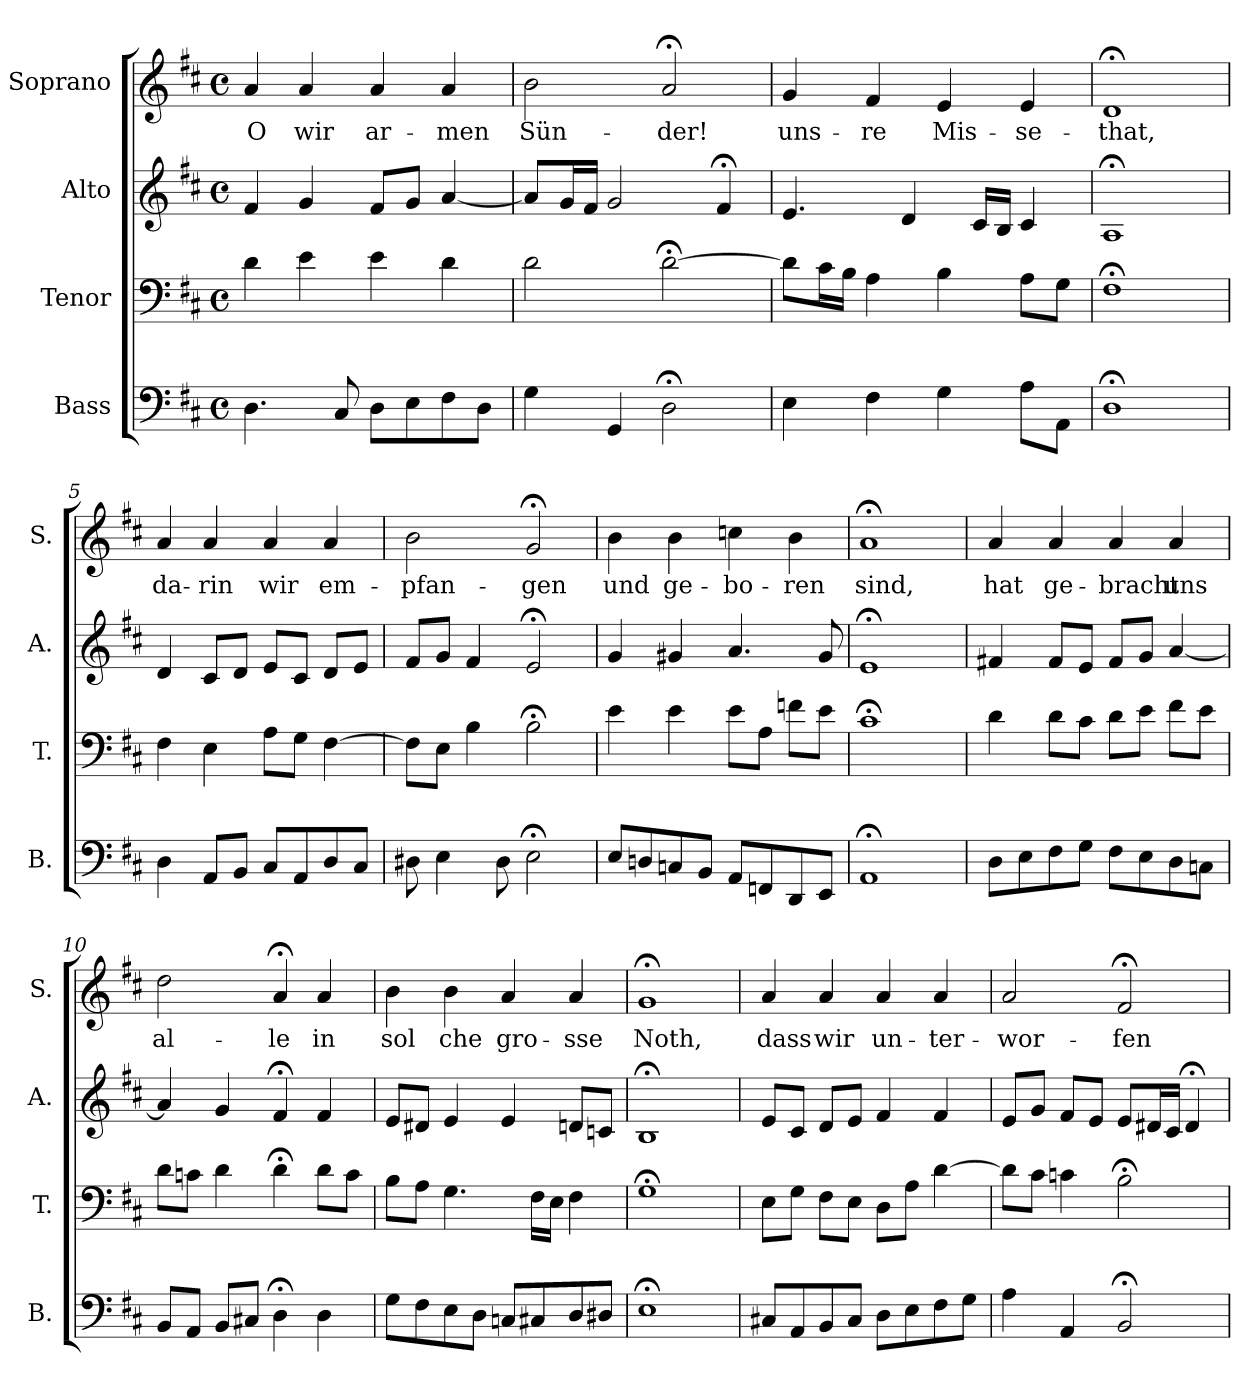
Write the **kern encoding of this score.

**kern	**kern	**kern	**kern	**text
*part4	*part3	*part2	*part1	*part1
*staff4	*staff3	*staff2	*staff1	*staff1
*I"Bass	*I"Tenor	*I"Alto	*I"Soprano	*
*I'B.	*I'T.	*I'A.	*I'S.	*
*clefF4	*clefF4	*clefG2	*clefG2	*
*k[f#c#]	*k[f#c#]	*k[f#c#]	*k[f#c#]	*
*D:	*D:	*D:	*D:	*
*M4/4	*M4/4	*M4/4	*M4/4	*
*met(c)	*met(c)	*met(c)	*met(c)	*
=1	=1	=1	=1	=1
!	!	!	!	!LO:LY:b
4.D\	4d\	4f#/	4a/	O
!	!	!	!	!LO:LY:b
.	4e\	4g/	4a/	wir
8C#/	.	.	.	.
!	!	!	!	!LO:LY:b
8D\L	4e\	8f#/L	4a/	ar-
8E\	.	8g/J	.	.
!	!	!	!	!LO:LY:b
8F#\	4d\	[4a/	4a/	-men
8D\J	.	.	.	.
=2	=2	=2	=2	=2
!	!	!	!	!LO:LY:b
4G\	2d\	8a/L]	2b\	Sün-
.	.	16g/L	.	.
.	.	16f#/JJ	.	.
4GG/	.	2g/	.	.
!	!	!	!	!LO:LY:b
2D;<\	[2d;<\	.	2a;</	-der!
.	.	4f#;</	.	.
=3	=3	=3	=3	=3
!	!	!	!	!LO:LY:b
4E\	8d\L]	4.e/	4g/	uns-
.	16c#\L	.	.	.
.	16B\JJ	.	.	.
!	!	!	!	!LO:LY:b
4F#\	4A\	.	4f#/	-re
.	.	4d/	.	.
!	!	!	!	!LO:LY:b
4G\	4B\	.	4e/	Mis-
.	.	16c#/LL	.	.
.	.	16B/JJ	.	.
!	!	!	!	!LO:LY:b
8A\L	8A\L	4c#/	4e/	-se-
8AA\J	8G\J	.	.	.
=4	=4	=4	=4	=4
!	!	!	!	!LO:LY:b
1D;<	1F#;<	1A;<	1d;<	-that,
!!LO:LB:g=z
=5	=5	=5	=5	=5
!	!	!	!	!LO:LY:b
4D\	4F#\	4d/	4a/	da-
!	!	!	!	!LO:LY:b
8AA/L	4E\	8c#/L	4a/	-rin
8BB/J	.	8d/J	.	.
!	!	!	!	!LO:LY:b
8C#/L	8A\L	8e/L	4a/	wir
8AA/	8G\J	8c#/J	.	.
!	!	!	!	!LO:LY:b
8D/	[4F#\	8d/L	4a/	em-
8C#/J	.	8e/J	.	.
=6	=6	=6	=6	=6
!	!	!	!	!LO:LY:b
8D#X\	8F#\L]	8f#/L	2b\	-pfan-
4E\	8E\J	8g/J	.	.
.	4B\	4f#/	.	.
8D#\	.	.	.	.
!	!	!	!	!LO:LY:b
2E;<\	2B;<\	2e;</	2g;</	-gen
=7	=7	=7	=7	=7
!	!	!	!	!LO:LY:b
8E/L	4e\	4g/	4b\	und
8Dn/	.	.	.	.
!	!	!	!	!LO:LY:b
8Cn/	4e\	4g#X/	4b\	ge-
8BB/J	.	.	.	.
!	!	!	!	!LO:LY:b
8AA/L	8e\L	4.a/	4ccn\	-bo-
8FFn/	8A\J	.	.	.
!	!	!	!	!LO:LY:b
8DD/	8fn\L	.	4b\	-ren
8EE/J	8e\J	8g#/	.	.
=8	=8	=8	=8	=8
!	!	!	!	!LO:LY:b
1AA;<	1c#;<	1e;<	1a;<	sind,
!!LO:PB:g=z
=9	=9	=9	=9	=9
!	!	!	!	!LO:LY:b
8D\L	4d\	4f#X/	4a/	hat
8E\	.	.	.	.
!	!	!	!	!LO:LY:b
8F#\	8d\L	8f#/L	4a/	ge-
8G\J	8c#\J	8e/J	.	.
!	!	!	!	!LO:LY:b
8F#\L	8d\L	8f#/L	4a/	-bracht
8E\	8e\J	8g/J	.	.
!	!	!	!	!LO:LY:b
8D\	8f#\L	[4a/	4a/	uns
8Cn\J	8e\J	.	.	.
=10	=10	=10	=10	=10
!	!	!	!	!LO:LY:b
8BB/L	8d\L	4a/]	2dd\	al-
8AA/J	8cn\J	.	.	.
8BB/L	4d\	4g/	.	.
8C#X/J	.	.	.	.
!	!	!	!	!LO:LY:b
4D;<\	4d;<\	4f#;</	4a;</	-le
!	!	!	!	!LO:LY:b
4D\	8d\L	4f#/	4a/	in
.	8c\J	.	.	.
=11	=11	=11	=11	=11
!	!	!	!	!LO:LY:b
8G\L	8B\L	8e/L	4b\	sol
8F#\	8A\J	8d#X/J	.	.
!	!	!	!	!LO:LY:b
8E\	4.G\	4e/	4b\	che
8D\J	.	.	.	.
!	!	!	!	!LO:LY:b
8Cn/L	.	4e/	4a/	gro-
8C#X/	16F#\LL	.	.	.
.	16E\JJ	.	.	.
!	!	!	!	!LO:LY:b
8D/	4F#\	8dn/L	4a/	-sse
8D#X/J	.	8cn/J	.	.
=12	=12	=12	=12	=12
!	!	!	!	!LO:LY:b
1E;<	1G;<	1B;<	1g;<	Noth,
!!LO:LB:g=z
=13	=13	=13	=13	=13
!	!	!	!	!LO:LY:b
8C#X/L	8E\L	8e/L	4a/	dass
8AA/	8G\J	8c#/J	.	.
!	!	!	!	!LO:LY:b
8BB/	8F#\L	8d/L	4a/	wir
8C#/J	8E\J	8e/J	.	.
!	!	!	!	!LO:LY:b
8D\L	8D\L	4f#/	4a/	un-
8E\	8A\J	.	.	.
!	!	!	!	!LO:LY:b
8F#\	[4d\	4f#/	4a/	-ter-
8G\J	.	.	.	.
=14	=14	=14	=14	=14
!	!	!	!	!LO:LY:b
4A\	8d\L]	8e/L	2a/	-wor-
.	8c#\J	8g/J	.	.
4AA/	4cn\	8f#/L	.	.
.	.	8e/J	.	.
!	!	!	!	!LO:LY:b
2BB;</	2B;<\	8e/L	2f#;</	-fen
.	.	16d#X/L	.	.
.	.	16c#/JJ	.	.
.	.	4d#;</	.	.
=	=	=	=	=
*-	*-	*-	*-	*-
